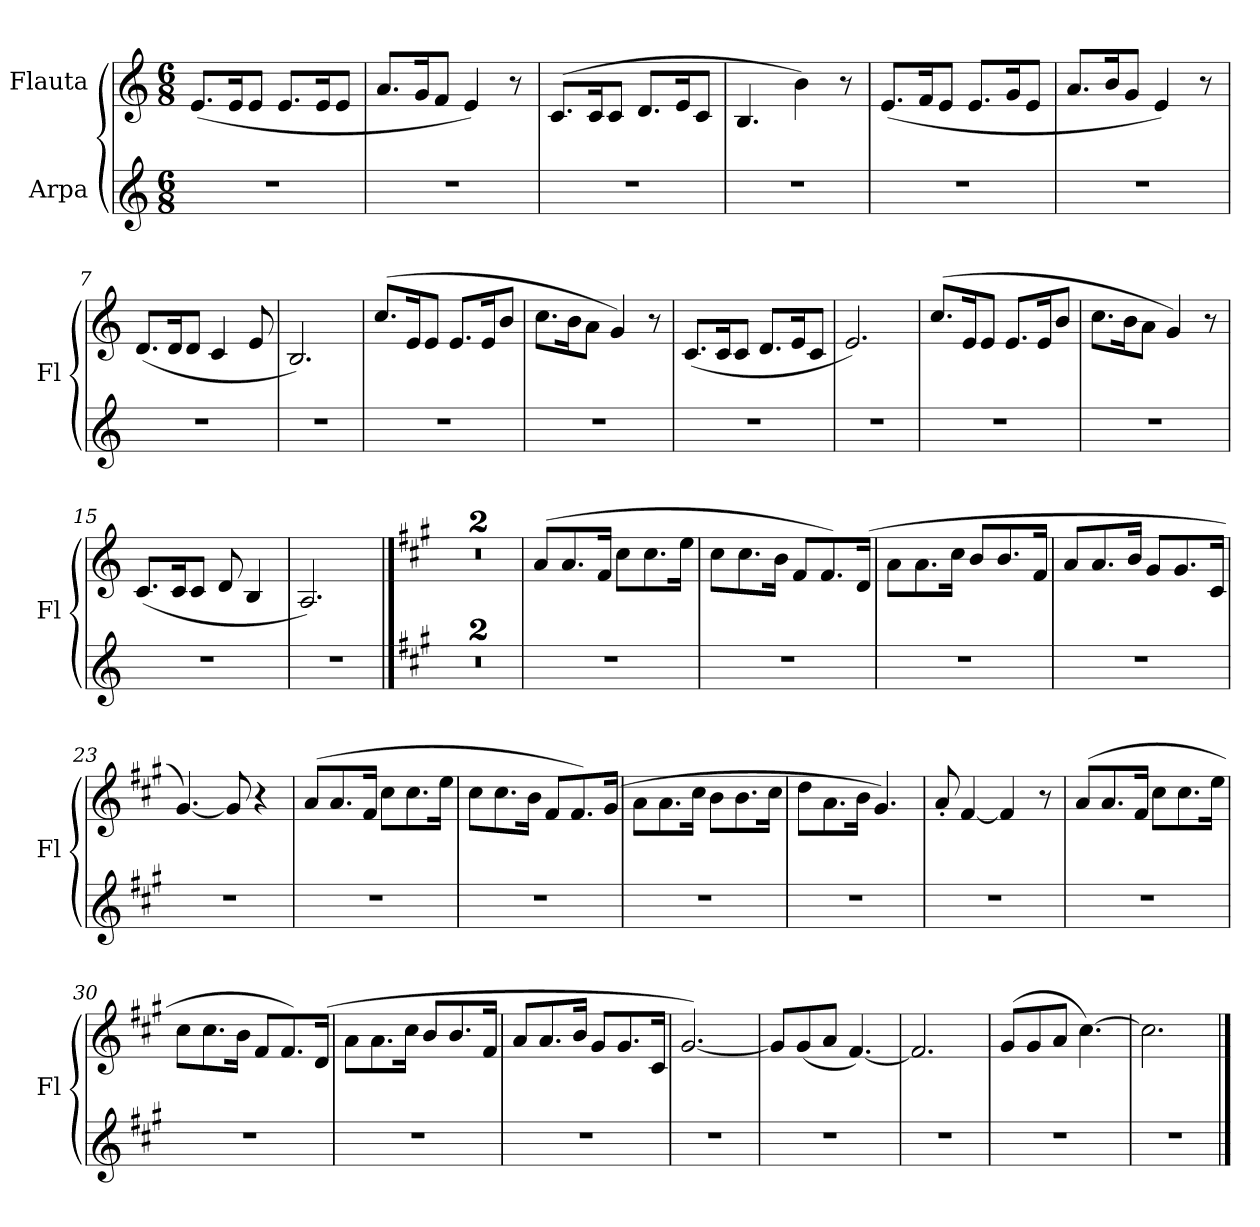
**kern	**kern
*part2	*part1
*staff2	*staff1
*I"Arpa	*I"Flauta
*	*I'Fl
*stria5	*
*clefG2	*clefG2
*k[]	*k[]
*M6/8	*M6/8
=1	=1
2.r	(<8.e/L
.	16e/K
.	8e/J
.	8.e/L
.	16e/K
.	8e/J
=2	=2
2.r	8.a/L
.	16g/K
.	8f/J
.	4e/)
.	8r
=3	=3
2.r	(>8.c/L
.	16c/K
.	8c/J
.	8.d/L
.	16e/K
.	8c/J
=4	=4
2.r	4.B/
.	4b\)
.	8r
=5	=5
2.r	(<8.e/L
.	16f/K
.	8e/J
.	8.e/L
.	16g/K
.	8e/J
=6	=6
2.r	8.a/L
.	16b/K
.	8g/J
.	4e/)
.	8r
!!LO:LB:g=z
=7	=7
2.r	(<8.d/L
.	16d/K
.	8d/J
.	4c/
.	8e/
=8	=8
2.r	2.B/)
=9	=9
2.r	(>8.cc/L
.	16e/K
.	8e/J
.	8.e/L
.	16e/K
.	8b/J
=10	=10
2.r	8.cc\L
.	16b\K
.	8a\J
.	4g/)
.	8r
=11	=11
2.r	(<8.c/L
.	16c/K
.	8c/J
.	8.d/L
.	16e/K
.	8c/J
=12	=12
2.r	2.e/)
!!LO:LB:g=z
=13	=13
2.r	(>8.cc/L
.	16e/K
.	8e/J
.	8.e/L
.	16e/K
.	8b/J
=14	=14
2.r	8.cc\L
.	16b\K
.	8a\J
.	4g/)
.	8r
=15	=15
2.r	(<8.c/L
.	16c/K
.	8c/J
.	8d/
.	4B/
=16	=16
2.r	2.A/)
!!LO:LB:g=z
==17	==17
*k[f#c#g#]	*k[f#c#g#]
2.r	2.r
=18	=18
2.r	2.r
=19	=19
2.r	(>8a/L
.	8.a/
.	16f#/Jk
.	8cc#\L
.	8.cc#\
.	16ee\Jk
=20	=20
2.r	8cc#\L
.	8.cc#\
.	16b\Jk
.	8f#/L
.	8.f#/)
.	(>16d/Jk
=21	=21
2.r	8a\L
.	8.a\
.	16cc#\Jk
.	8b/L
.	8.b/
.	16f#/Jk
=22	=22
2.r	8a/L
.	8.a/
.	16b/Jk
.	8g#/L
.	8.g#/
.	16c#/Jk
!!LO:LB:g=z
=23	=23
2.r	[4.g#/)
.	8g#/]
.	4r
=24	=24
2.r	(>8a/L
.	8.a/
.	16f#/Jk
.	8cc#\L
.	8.cc#\
.	16ee\Jk
=25	=25
2.r	8cc#\L
.	8.cc#\
.	16b\Jk
.	8f#/L
.	8.f#/)
.	(>16g#/Jk
=26	=26
2.r	8a\L
.	8.a\
.	16cc#\Jk
.	8b\L
.	8.b\
.	16cc#\Jk
=27	=27
2.r	8dd\L
.	8.a\
.	16b\Jk
.	4.g#/)
=28	=28
2.r	8a'/
.	[4f#/
.	4f#/]
.	8r
!!LO:LB:g=z
=29	=29
2.r	(>8a/L
.	8.a/
.	16f#/Jk
.	8cc#\L
.	8.cc#\
.	16ee\Jk
=30	=30
2.r	8cc#\L
.	8.cc#\
.	16b\Jk
.	8f#/L
.	8.f#/)
.	(>16d/Jk
=31	=31
2.r	8a\L
.	8.a\
.	16cc#\Jk
.	8b/L
.	8.b/
.	16f#/Jk
=32	=32
2.r	8a/L
.	8.a/
.	16b/Jk
.	8g#/L
.	8.g#/
.	16c#/Jk
!!LO:LB:g=z
=33	=33
2.r	[2.g#/)
=34	=34
2.r	8g#/L]
.	(<8g#/
.	8a/J
.	[4.f#/)
=35	=35
2.r	2.f#/]
=36	=36
2.r	(>8g#/L
.	8g#/
.	8a/J
.	[4.cc#\)
=37	=37
2.r	2.cc#\]
==	==
*-	*-
